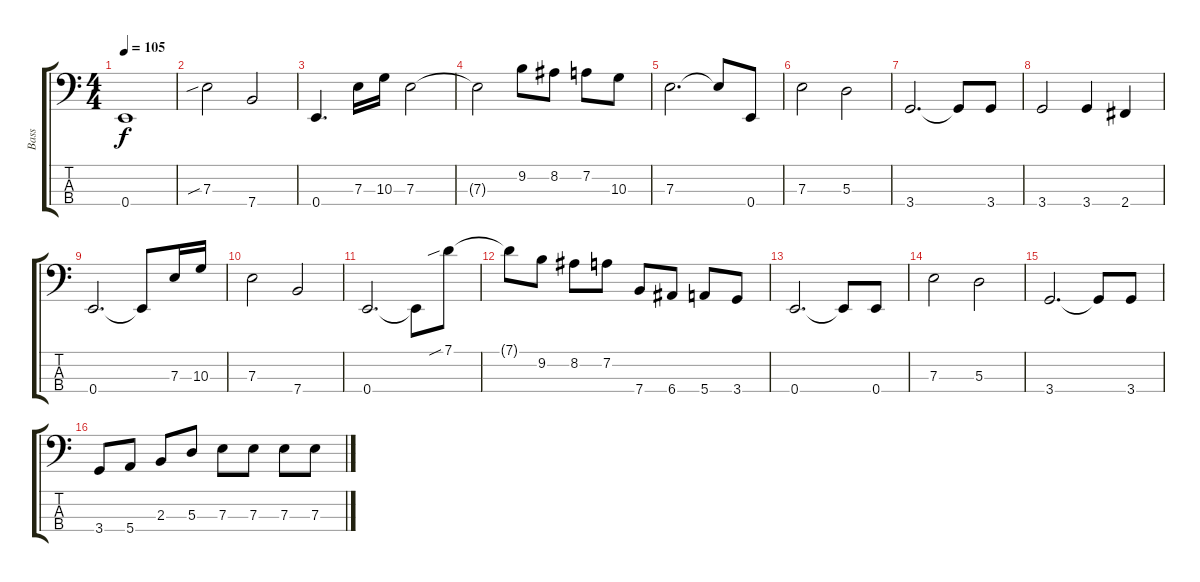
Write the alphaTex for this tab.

\track ("Bass" "Bass") {instrument electricbassfinger}
\staff {score tabs}
\tuning (G2 D2 A1 E1) {hide}
\ts (4 4)
\tempo 105
\clef f4
\ks c
0.4.1{dy f} |
7.3{sib}.2 7.4.2 |
0.4.4{d} 7.3.16 10.3.16 7.3.2 |
7.3{t}.2 9.2.8 8.2.8 7.2.8 10.3.8 |
7.3.2{d} 7.3{t}.8 0.4.8 |
7.3.2 5.3.2 |
3.4.2{d} 3.4{t}.8 3.4.8 |
3.4.2 3.4.4 2.4.4 |
0.4.2{d} 0.4{t}.8 7.3.16 10.3.16 |
7.3.2 7.4.2 |
0.4.2{d} 0.4{t}.8 7.1{sib}.8 |
7.1{t}.8 9.2.8 8.2.8 7.2.8 7.4.8 6.4.8 5.4.8 3.4.8 |
0.4.2{d} 0.4{t}.8 0.4.8 |
7.3.2 5.3.2 |
3.4.2{d} 3.4{t}.8 3.4.8 |
3.4.8 5.4.8 2.3.8 5.3.8 7.3.8 7.3.8 7.3.8 7.3.8
